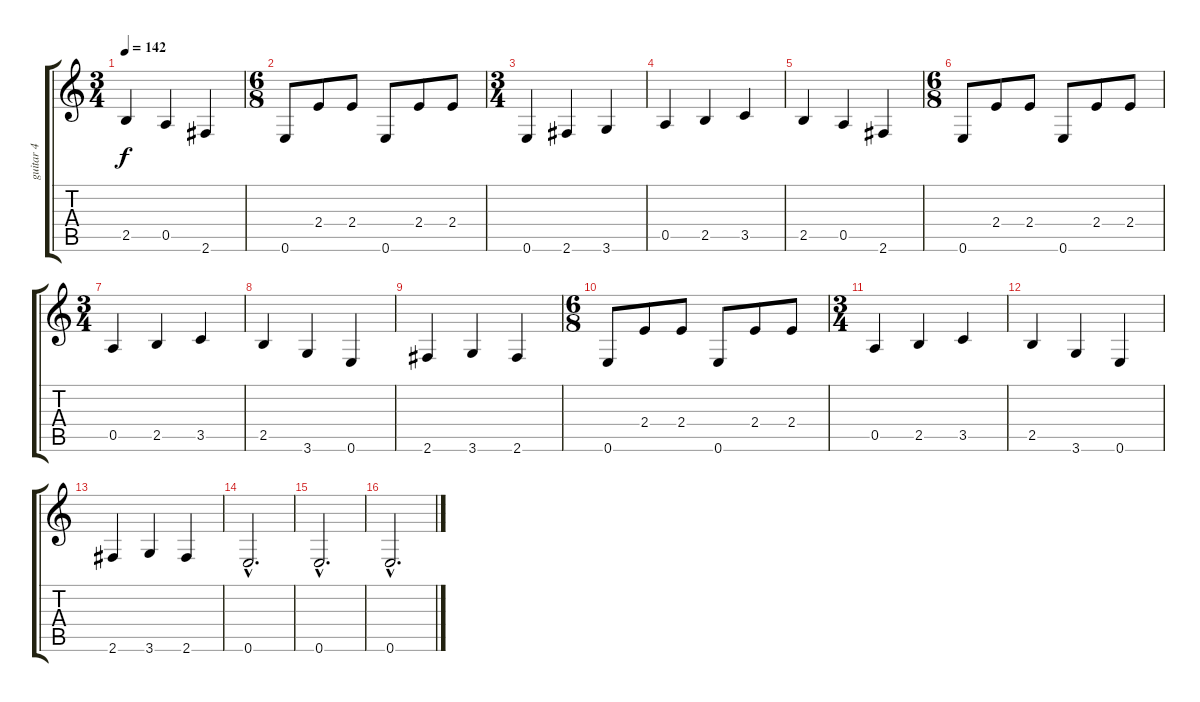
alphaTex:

\track ("guitar 4" "guitar 4") {instrument overdrivenguitar}
\staff {score tabs}
\tuning (E4 B3 G3 D3 A2 E2) {hide}
\ts (3 4)
\tempo 142
\clef g2
\ks c
2.5.4{dy f} 0.5.4 2.6.4 |
\ts (6 8)
0.6.8 2.4.8 2.4.8 0.6.8 2.4.8 2.4.8 |
\ts (3 4)
0.6.4 2.6.4 3.6.4 |
0.5.4 2.5.4 3.5.4 |
2.5.4 0.5.4 2.6.4 |
\ts (6 8)
0.6.8 2.4.8 2.4.8 0.6.8 2.4.8 2.4.8 |
\ts (3 4)
0.5.4 2.5.4 3.5.4 |
2.5.4 3.6.4 0.6.4 |
2.6.4 3.6.4 2.6.4 |
\ts (6 8)
0.6.8 2.4.8 2.4.8 0.6.8 2.4.8 2.4.8 |
\ts (3 4)
0.5.4 2.5.4 3.5.4 |
2.5.4 3.6.4 0.6.4 |
2.6.4 3.6.4 2.6.4 |
0.6{hac}.2{d} |
0.6{hac}.2{d} |
0.6{hac}.2{d}
